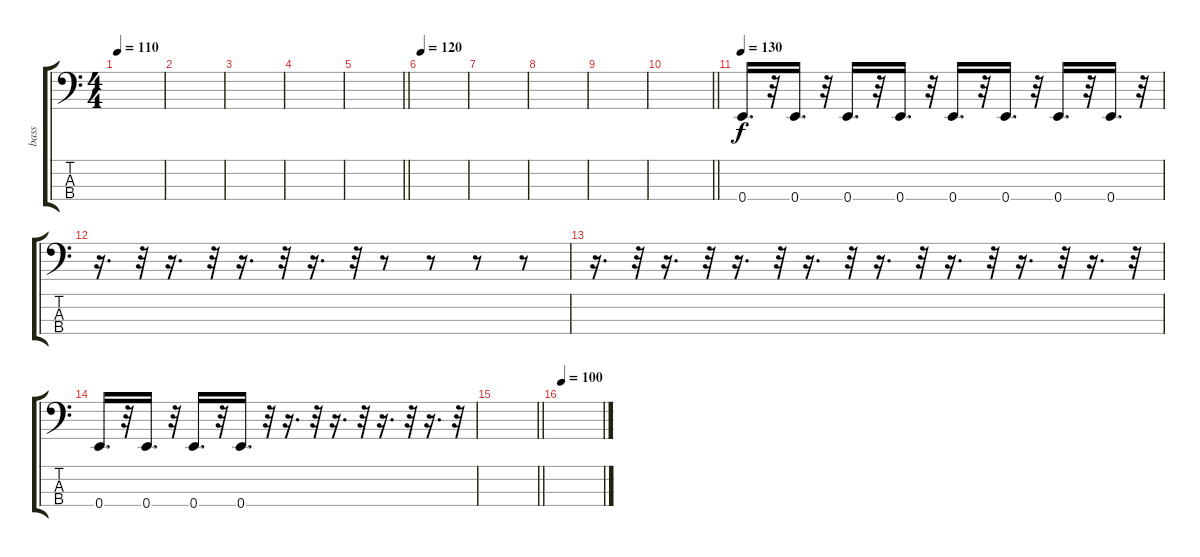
\track ("bass" "bass") {instrument electricbassfinger}
\staff {score tabs}
\tuning (G2 D2 A1 E1) {hide}
\ts (4 4)
\section ("" "")
\tempo 110
\clef f4
\ks c
|
|
|
|
\barLineRight lightlight
|
\section ("" "")
\tempo 120
|
|
|
|
\barLineRight lightlight
|
\section ("" "")
\tempo 130
0.4.16{d} r.32 0.4.16{d} r.32 0.4.16{d} r.32 0.4.16{d} r.32 0.4.16{d} r.32 0.4.16{d} r.32 0.4.16{d} r.32 0.4.16{d} r.32 |
r.16{d} r.32 r.16{d} r.32 r.16{d} r.32 r.16{d} r.32 r.8 r.8 r.8 r.8 |
r.16{d} r.32 r.16{d} r.32 r.16{d} r.32 r.16{d} r.32 r.16{d} r.32 r.16{d} r.32 r.16{d} r.32 r.16{d} r.32 |
0.4.16{d} r.32 0.4.16{d} r.32 0.4.16{d} r.32 0.4.16{d} r.32 r.16{d} r.32 r.16{d} r.32 r.16{d} r.32 r.16{d} r.32 |
\barLineRight lightlight
|
\section ("" "")
\tempo 100
